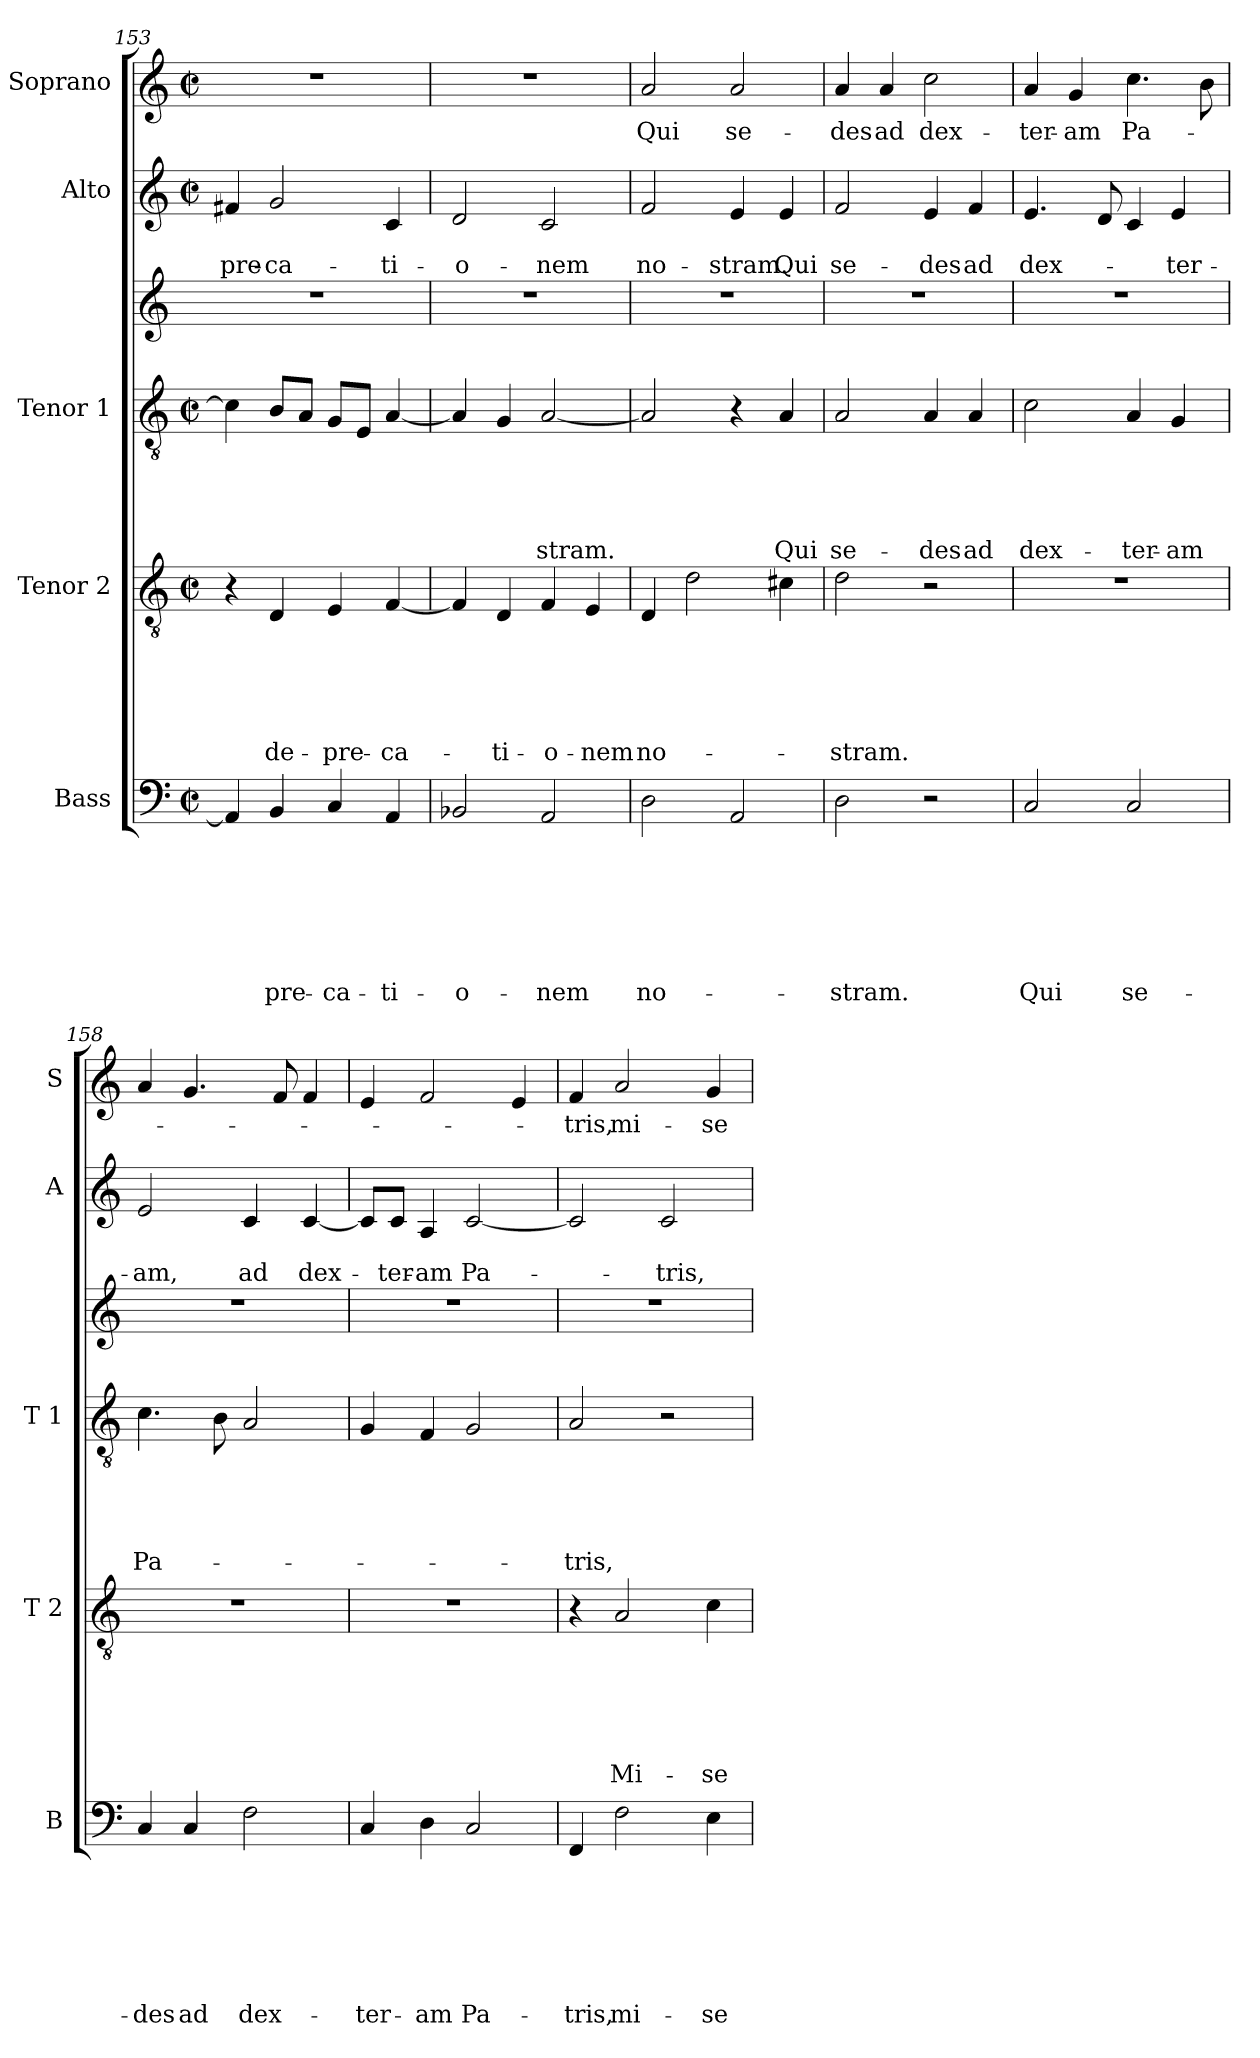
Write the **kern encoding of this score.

**kern	**text	**text	**text	**text	**text	**text	**text	**kern	**text	**text	**text	**text	**text	**text	**kern	**text	**text	**text	**text	**text	**kern	**kern	**text	**text	**kern	**text
*part6	*part6	*part6	*part6	*part6	*part6	*part6	*part6	*part5	*part5	*part5	*part5	*part5	*part5	*part5	*part4	*part4	*part4	*part4	*part4	*part4	*part3	*part2	*part2	*part2	*part1	*part1
*staff6	*staff6	*staff6	*staff6	*staff6	*staff6	*staff6	*staff6	*staff5	*staff5	*staff5	*staff5	*staff5	*staff5	*staff5	*staff4	*staff4	*staff4	*staff4	*staff4	*staff4	*staff3	*staff2	*staff2	*staff2	*staff1	*staff1
*I"Bass	*	*	*	*	*	*	*	*I"Tenor 2	*	*	*	*	*	*	*I"Tenor 1	*	*	*	*	*	*	*I"Alto	*	*	*I"Soprano	*
*I'B	*	*	*	*	*	*	*	*I'T 2	*	*	*	*	*	*	*I'T 1	*	*	*	*	*	*	*I'A	*	*	*I'S	*
*clefF4	*	*	*	*	*	*	*	*clefGv2	*	*	*	*	*	*	*clefGv2	*	*	*	*	*	*clefG2	*clefG2	*	*	*clefG2	*
*k[]	*	*	*	*	*	*	*	*k[]	*	*	*	*	*	*	*k[]	*	*	*	*	*	*k[]	*k[]	*	*	*k[]	*
*C:	*	*	*	*	*	*	*	*C:	*	*	*	*	*	*	*C:	*	*	*	*	*	*C:	*C:	*	*	*C:	*
*M2/2	*	*	*	*	*	*	*	*M2/2	*	*	*	*	*	*	*M2/2	*	*	*	*	*	*	*M2/2	*	*	*M2/2	*
*met(c|)	*	*	*	*	*	*	*	*met(c|)	*	*	*	*	*	*	*met(c|)	*	*	*	*	*	*	*met(c|)	*	*	*met(c|)	*
=153	=153	=153	=153	=153	=153	=153	=153	=153	=153	=153	=153	=153	=153	=153	=153	=153	=153	=153	=153	=153	=153	=153	=153	=153	=153	=153
!	!	!	!	!	!	!	!	!	!	!	!	!	!	!	!	!	!	!	!	!	!	!	!	!LO:LY:b	!	!
4AA/]	.	.	.	.	.	.	.	4r	.	.	.	.	.	.	4c\]	.	.	.	.	.	1r	4f#X/	.	-pre-	1r	.
!	!	!	!	!	!	!	!LO:LY:b	!	!	!	!	!	!	!LO:LY:b	!	!	!	!	!	!	!	!	!	!LO:LY:b	!	!
4BB/	.	.	.	.	.	.	-pre-	4D/	.	.	.	.	.	de-	8B/L	.	.	.	.	.	.	2g/	.	-ca-	.	.
.	.	.	.	.	.	.	.	.	.	.	.	.	.	.	8A/J	.	.	.	.	.	.	.	.	.	.	.
!	!	!	!	!	!	!	!LO:LY:b	!	!	!	!	!	!	!LO:LY:b	!	!	!	!	!	!	!	!	!	!	!	!
4C/	.	.	.	.	.	.	-ca-	4E/	.	.	.	.	.	-pre-	8G/L	.	.	.	.	.	.	.	.	.	.	.
.	.	.	.	.	.	.	.	.	.	.	.	.	.	.	8E/J	.	.	.	.	.	.	.	.	.	.	.
!	!	!	!	!	!	!	!LO:LY:b	!	!	!	!	!	!	!LO:LY:b	!	!	!	!	!	!	!	!	!	!LO:LY:b	!	!
4AA/	.	.	.	.	.	.	-ti-	[<4F/	.	.	.	.	.	-ca-	[<4A/	.	.	.	.	.	.	4c/	.	-ti-	.	.
=154	=154	=154	=154	=154	=154	=154	=154	=154	=154	=154	=154	=154	=154	=154	=154	=154	=154	=154	=154	=154	=154	=154	=154	=154	=154	=154
!	!	!	!	!	!	!	!LO:LY:b	!	!	!	!	!	!	!	!	!	!	!	!	!	!	!	!	!LO:LY:b	!	!
2BB-X/	.	.	.	.	.	.	-o-	4F/]	.	.	.	.	.	.	4A/]	.	.	.	.	.	1r	2d/	.	-o-	1r	.
!	!	!	!	!	!	!	!	!	!	!	!	!	!	!LO:LY:b	!	!	!	!	!	!	!	!	!	!	!	!
.	.	.	.	.	.	.	.	4D/	.	.	.	.	.	-ti-	4G/	.	.	.	.	.	.	.	.	.	.	.
!	!	!	!	!	!	!	!LO:LY:b	!	!	!	!	!	!	!LO:LY:b	!	!	!	!	!	!LO:LY:b	!	!	!	!LO:LY:b	!	!
2AA/	.	.	.	.	.	.	-nem	4F/	.	.	.	.	.	-o-	[<2A/	.	.	.	.	-stram.	.	2c/	.	-nem	.	.
!	!	!	!	!	!	!	!	!	!	!	!	!	!	!LO:LY:b	!	!	!	!	!	!	!	!	!	!	!	!
.	.	.	.	.	.	.	.	4E/	.	.	.	.	.	-nem	.	.	.	.	.	.	.	.	.	.	.	.
=155	=155	=155	=155	=155	=155	=155	=155	=155	=155	=155	=155	=155	=155	=155	=155	=155	=155	=155	=155	=155	=155	=155	=155	=155	=155	=155
!	!	!	!	!	!	!	!LO:LY:b	!	!	!	!	!	!	!LO:LY:b	!	!	!	!	!	!	!	!	!	!LO:LY:b	!	!LO:LY:b
2D\	.	.	.	.	.	.	no-	4D/	.	.	.	.	.	no-	2A/]	.	.	.	.	.	1r	2f/	.	no-	2a/	Qui
.	.	.	.	.	.	.	.	2d\	.	.	.	.	.	.	.	.	.	.	.	.	.	.	.	.	.	.
!	!	!	!	!	!	!	!	!	!	!	!	!	!	!	!	!	!	!	!	!	!	!	!	!LO:LY:b	!	!LO:LY:b
2AA/	.	.	.	.	.	.	.	.	.	.	.	.	.	.	4r	.	.	.	.	.	.	4e/	.	-stram.	2a/	se-
!	!	!	!	!	!	!	!	!	!	!	!	!	!	!	!	!	!	!	!	!LO:LY:b	!	!	!	!LO:LY:b	!	!
.	.	.	.	.	.	.	.	4c#X\	.	.	.	.	.	.	4A/	.	.	.	.	Qui	.	4e/	.	Qui	.	.
=156	=156	=156	=156	=156	=156	=156	=156	=156	=156	=156	=156	=156	=156	=156	=156	=156	=156	=156	=156	=156	=156	=156	=156	=156	=156	=156
!	!	!	!	!	!	!	!LO:LY:b	!	!	!	!	!	!	!LO:LY:b	!	!	!	!	!	!LO:LY:b	!	!	!	!LO:LY:b	!	!LO:LY:b
2D\	.	.	.	.	.	.	-stram.	2d\	.	.	.	.	.	-stram.	2A/	.	.	.	.	se-	1r	2f/	.	se-	4a/	-des
!	!	!	!	!	!	!	!	!	!	!	!	!	!	!	!	!	!	!	!	!	!	!	!	!	!	!LO:LY:b
.	.	.	.	.	.	.	.	.	.	.	.	.	.	.	.	.	.	.	.	.	.	.	.	.	4a/	ad
!	!	!	!	!	!	!	!	!	!	!	!	!	!	!	!	!	!	!	!	!LO:LY:b	!	!	!	!LO:LY:b	!	!LO:LY:b
2r	.	.	.	.	.	.	.	2r	.	.	.	.	.	.	4A/	.	.	.	.	-des	.	4e/	.	-des	2cc\	dex-
!	!	!	!	!	!	!	!	!	!	!	!	!	!	!	!	!	!	!	!	!LO:LY:b	!	!	!	!LO:LY:b	!	!
.	.	.	.	.	.	.	.	.	.	.	.	.	.	.	4A/	.	.	.	.	ad	.	4f/	.	ad	.	.
!!LO:LB:g=z
=157	=157	=157	=157	=157	=157	=157	=157	=157	=157	=157	=157	=157	=157	=157	=157	=157	=157	=157	=157	=157	=157	=157	=157	=157	=157	=157
!	!	!	!	!	!	!	!LO:LY:b	!	!	!	!	!	!	!	!	!	!	!	!	!LO:LY:b	!	!	!	!LO:LY:b	!	!LO:LY:b
2C/	.	.	.	.	.	.	Qui	1r	.	.	.	.	.	.	2c\	.	.	.	.	dex-	1r	4.e/	.	dex-	4a/	-ter-
!	!	!	!	!	!	!	!	!	!	!	!	!	!	!	!	!	!	!	!	!	!	!	!	!	!	!LO:LY:b
.	.	.	.	.	.	.	.	.	.	.	.	.	.	.	.	.	.	.	.	.	.	.	.	.	4g/	-am
.	.	.	.	.	.	.	.	.	.	.	.	.	.	.	.	.	.	.	.	.	.	8d/	.	.	.	.
!	!	!	!	!	!	!	!LO:LY:b	!	!	!	!	!	!	!	!	!	!	!	!	!LO:LY:b	!	!	!	!	!	!LO:LY:b
2C/	.	.	.	.	.	.	se-	.	.	.	.	.	.	.	4A/	.	.	.	.	-ter-	.	4c/	.	.	4.cc\	Pa-
!	!	!	!	!	!	!	!	!	!	!	!	!	!	!	!	!	!	!	!	!LO:LY:b	!	!	!	!LO:LY:b	!	!
.	.	.	.	.	.	.	.	.	.	.	.	.	.	.	4G/	.	.	.	.	-am	.	4e/	.	-ter-	.	.
.	.	.	.	.	.	.	.	.	.	.	.	.	.	.	.	.	.	.	.	.	.	.	.	.	8b\	.
=158	=158	=158	=158	=158	=158	=158	=158	=158	=158	=158	=158	=158	=158	=158	=158	=158	=158	=158	=158	=158	=158	=158	=158	=158	=158	=158
!	!	!	!	!	!	!	!LO:LY:b	!	!	!	!	!	!	!	!	!	!	!	!	!LO:LY:b	!	!	!	!LO:LY:b	!	!
4C/	.	.	.	.	.	.	-des	1r	.	.	.	.	.	.	4.c\	.	.	.	.	Pa-	1r	2e/	.	-am,	4a/	.
!	!	!	!	!	!	!	!LO:LY:b	!	!	!	!	!	!	!	!	!	!	!	!	!	!	!	!	!	!	!
4C/	.	.	.	.	.	.	ad	.	.	.	.	.	.	.	.	.	.	.	.	.	.	.	.	.	4.g/	.
.	.	.	.	.	.	.	.	.	.	.	.	.	.	.	8B\	.	.	.	.	.	.	.	.	.	.	.
!	!	!	!	!	!	!	!LO:LY:b	!	!	!	!	!	!	!	!	!	!	!	!	!	!	!	!	!LO:LY:b	!	!
2F\	.	.	.	.	.	.	dex-	.	.	.	.	.	.	.	2A/	.	.	.	.	.	.	4c/	.	ad	.	.
.	.	.	.	.	.	.	.	.	.	.	.	.	.	.	.	.	.	.	.	.	.	.	.	.	8f/	.
!	!	!	!	!	!	!	!	!	!	!	!	!	!	!	!	!	!	!	!	!	!	!	!	!LO:LY:b	!	!
.	.	.	.	.	.	.	.	.	.	.	.	.	.	.	.	.	.	.	.	.	.	[<4c/	.	dex-	4f/	.
=159	=159	=159	=159	=159	=159	=159	=159	=159	=159	=159	=159	=159	=159	=159	=159	=159	=159	=159	=159	=159	=159	=159	=159	=159	=159	=159
!	!	!	!	!	!	!	!LO:LY:b	!	!	!	!	!	!	!	!	!	!	!	!	!	!	!	!	!	!	!
4C/	.	.	.	.	.	.	-ter-	1r	.	.	.	.	.	.	4G/	.	.	.	.	.	1r	8c/L]	.	.	4e/	.
!	!	!	!	!	!	!	!	!	!	!	!	!	!	!	!	!	!	!	!	!	!	!	!	!LO:LY:b	!	!
.	.	.	.	.	.	.	.	.	.	.	.	.	.	.	.	.	.	.	.	.	.	8c/J	.	-ter-	.	.
!	!	!	!	!	!	!	!LO:LY:b	!	!	!	!	!	!	!	!	!	!	!	!	!	!	!	!	!LO:LY:b:rj	!	!
4D\	.	.	.	.	.	.	-am	.	.	.	.	.	.	.	4F/	.	.	.	.	.	.	4A/	.	-am	2f/	.
!	!	!	!	!	!	!	!LO:LY:b	!	!	!	!	!	!	!	!	!	!	!	!	!	!	!	!	!LO:LY:b	!	!
2C/	.	.	.	.	.	.	Pa-	.	.	.	.	.	.	.	2G/	.	.	.	.	.	.	[<2c/	.	Pa-	.	.
.	.	.	.	.	.	.	.	.	.	.	.	.	.	.	.	.	.	.	.	.	.	.	.	.	4e/	.
=160	=160	=160	=160	=160	=160	=160	=160	=160	=160	=160	=160	=160	=160	=160	=160	=160	=160	=160	=160	=160	=160	=160	=160	=160	=160	=160
!	!	!	!	!	!	!	!LO:LY:b	!	!	!	!	!	!	!	!	!	!	!	!	!LO:LY:b	!	!	!	!	!	!LO:LY:b
4FF/	.	.	.	.	.	.	-tris,	4r	.	.	.	.	.	.	2A/	.	.	.	.	-tris,	1r	2c/]	.	.	4f/	-tris,
!	!	!	!	!	!	!	!LO:LY:b	!	!	!	!	!	!	!LO:LY:b	!	!	!	!	!	!	!	!	!	!	!	!LO:LY:b
2F\	.	.	.	.	.	.	mi-	2A/	.	.	.	.	.	Mi-	.	.	.	.	.	.	.	.	.	.	2a/	mi-
!	!	!	!	!	!	!	!	!	!	!	!	!	!	!	!	!	!	!	!	!	!	!	!	!LO:LY:b	!	!
.	.	.	.	.	.	.	.	.	.	.	.	.	.	.	2r	.	.	.	.	.	.	2c/	.	-tris,	.	.
!	!	!	!	!	!	!	!LO:LY:b	!	!	!	!	!	!	!LO:LY:b	!	!	!	!	!	!	!	!	!	!	!	!LO:LY:b
4E\	.	.	.	.	.	.	-se-	4c\	.	.	.	.	.	-se-	.	.	.	.	.	.	.	.	.	.	4g/	-se-
=	=	=	=	=	=	=	=	=	=	=	=	=	=	=	=	=	=	=	=	=	=	=	=	=	=	=
*-	*-	*-	*-	*-	*-	*-	*-	*-	*-	*-	*-	*-	*-	*-	*-	*-	*-	*-	*-	*-	*-	*-	*-	*-	*-	*-
